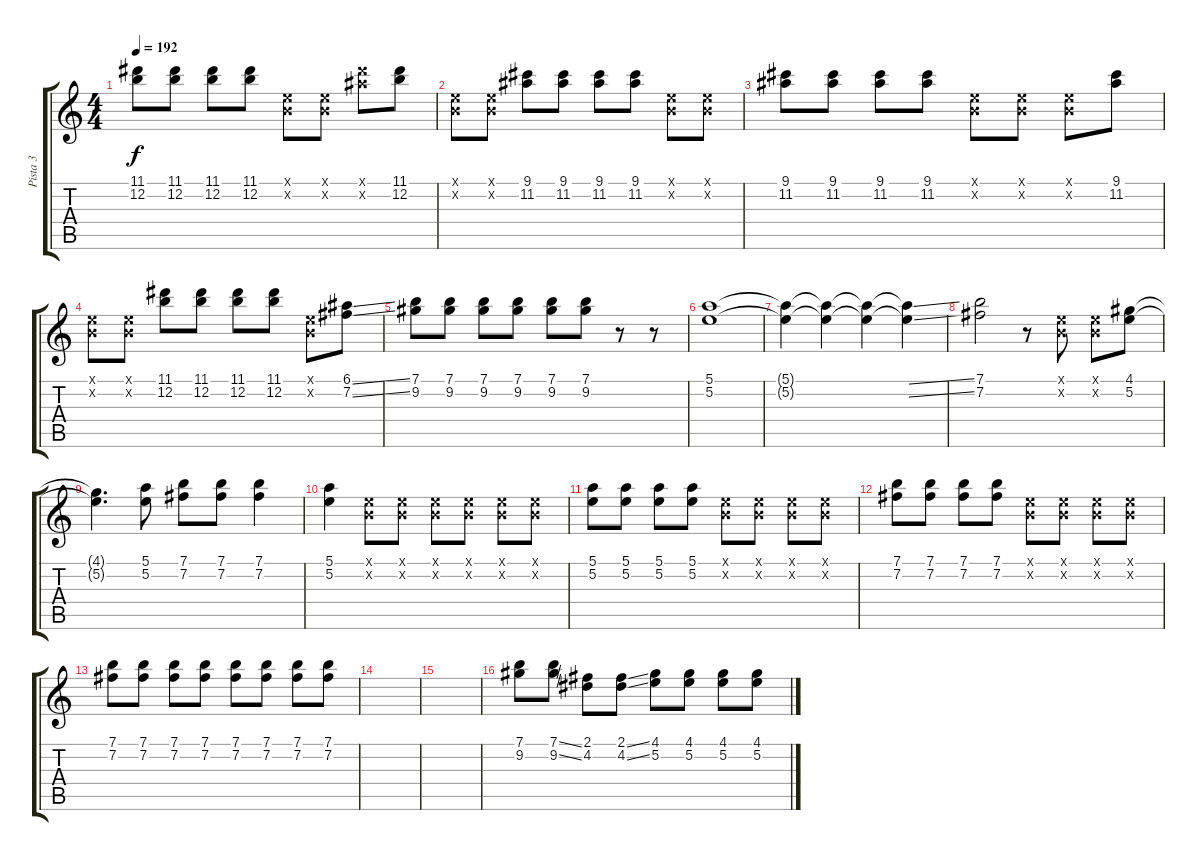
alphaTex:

\track ("Pista 3" "Pista 3") {instrument distortionguitar}
\staff {score tabs}
\tuning (E4 B3 G3 D3 A2 E2) {hide}
\ts (4 4)
\tempo 192
\clef g2
\ks c
(11.1 12.2).8{dy f} (11.1 12.2).8 (11.1 12.2).8 (11.1 12.2).8 (0.1{x} 0.2{x}).8 (0.1{x} 0.2{x}).8 (11.1{x} 11.2{x}).8 (11.1 12.2).8 |
(0.1{x} 0.2{x}).8 (0.1{x} 0.2{x}).8 (9.1 11.2).8 (9.1 11.2).8 (9.1 11.2).8 (9.1 11.2).8 (0.1{x} 0.2{x}).8 (0.1{x} 0.2{x}).8 |
(9.1 11.2).8 (9.1 11.2).8 (9.1 11.2).8 (9.1 11.2).8 (0.1{x} 0.2{x}).8 (0.1{x} 0.2{x}).8 (0.1{x} 0.2{x}).8 (9.1 11.2).8 |
(0.1{x} 0.2{x}).8 (0.1{x} 0.2{x}).8 (11.1 12.2).8 (11.1 12.2).8 (11.1 12.2).8 (11.1 12.2).8 (0.1{x} 0.2{x}).8 (6.1{ss} 7.2{ss}).8 |
(7.1 9.2).8 (7.1 9.2).8 (7.1 9.2).8 (7.1 9.2).8 (7.1 9.2).8 (7.1 9.2).8 r.8 r.8 |
(5.1 5.2).1 |
(5.1{t} 5.2{t}).4 (5.1{t} 5.2{t}).4 (5.1{t} 5.2{t}).4 (5.1{ss t} 5.2{ss t}).4 |
(7.1 7.2).2 r.8 (0.1{x} 0.2{x}).8 (0.1{x} 0.2{x}).8 (4.1 5.2).8 |
(4.1{t} 5.2{t}).4{d} (5.1 5.2).8 (7.1 7.2).8 (7.1 7.2).8 (7.1 7.2).4 |
(5.1 5.2).4 (0.1{x} 0.2{x}).8 (0.1{x} 0.2{x}).8 (0.1{x} 0.2{x}).8 (0.1{x} 0.2{x}).8 (0.1{x} 0.2{x}).8 (0.1{x} 0.2{x}).8 |
(5.1 5.2).8 (5.1 5.2).8 (5.1 5.2).8 (5.1 5.2).8 (0.1{x} 0.2{x}).8 (0.1{x} 0.2{x}).8 (0.1{x} 0.2{x}).8 (0.1{x} 0.2{x}).8 |
(7.1 7.2).8 (7.1 7.2).8 (7.1 7.2).8 (7.1 7.2).8 (0.1{x} 0.2{x}).8 (0.1{x} 0.2{x}).8 (0.1{x} 0.2{x}).8 (0.1{x} 0.2{x}).8 |
(7.1 7.2).8 (7.1 7.2).8 (7.1 7.2).8 (7.1 7.2).8 (7.1 7.2).8 (7.1 7.2).8 (7.1 7.2).8 (7.1 7.2).8 |
|
|
(7.1 9.2).8 (7.1{ss} 9.2{ss}).8 (2.1 4.2).8 (2.1{ss} 4.2{ss}).8 (4.1 5.2).8 (4.1 5.2).8 (4.1 5.2).8 (4.1{ss} 5.2{ss}).8
